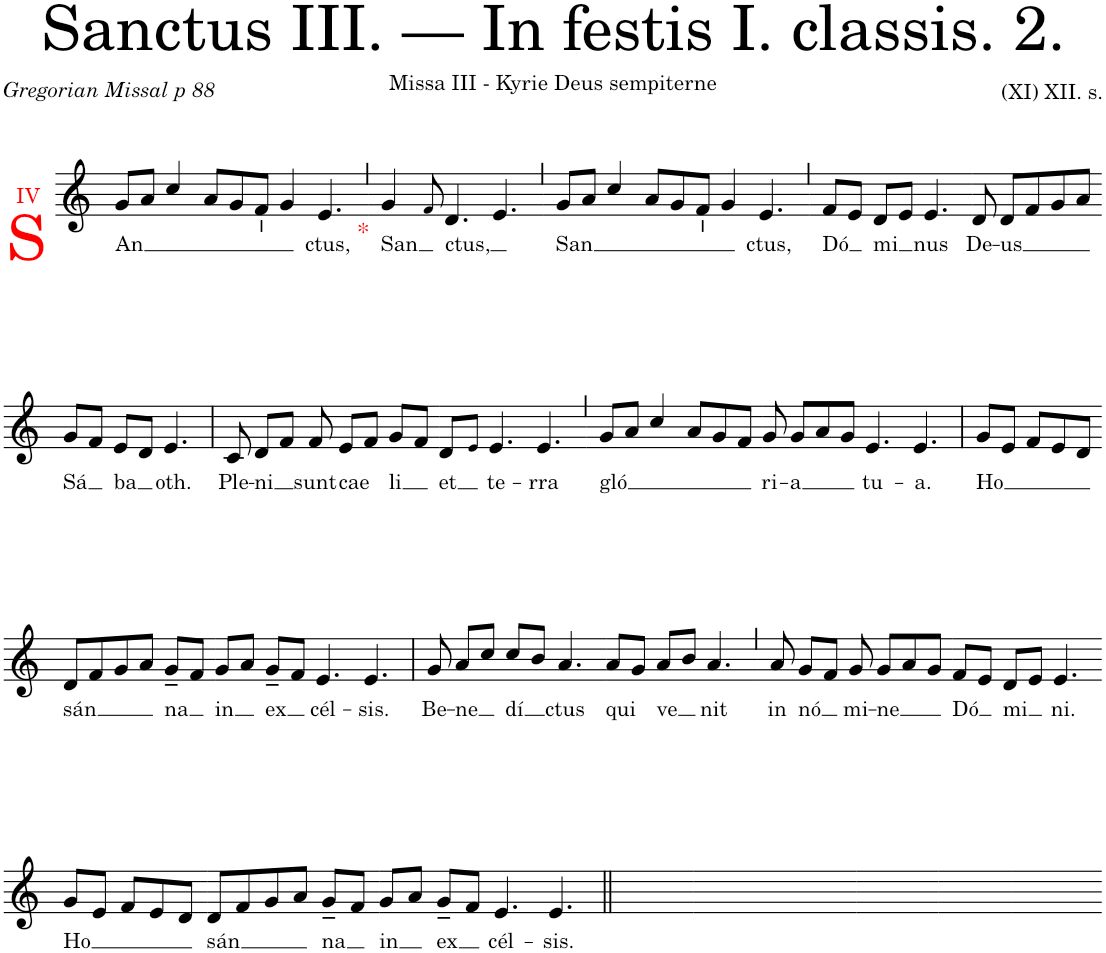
**kern	**text
*part1	*part1
*staff1	*staff1
*I"Soprano	*
*clefG2	*
*k[]	*
*M4/4	*
=1	=1
!LO:TX:a:color=#FF0000:t=IV	!
!LO:TX:b:color=#FF0000:t=S	!
!	!LO:LY:b
8g/L	An
8a/J	.
4cc/	.
8a/L	.
8g/	.
8f/J	.
[8g/	.
8ryy	.
!	!LO:LY:b
4.e/	ctus,
=2`	=2`
!LO:TX:b:color=#FF0000:t=*	!
!	!LO:LY:b
4g/	San
8g/]	.
8f!/	.
!	!LO:LY:b
4.d/	ctus,
[4e/	.
=3`	=3`
!	!LO:LY:b
8g/L	San
8e/]	.
8a/J	.
4cc/	.
8a/L	.
8g/	.
8f/J	.
[8g/	.
!	!LO:LY:b
4.e/	ctus,
=4`	=4`
!	!LO:LY:b
8f/L	Dó
8g/]	.
8e/J	.
!	!LO:LY:b
8d/L	mi
8e/J	.
!	!LO:LY:b
4.e/	nus
=5-	=5-
!	!LO:LY:b
8d/	De-
!	!LO:LY:b
8d/L	-us
8f/	.
8g/	.
8a/J	.
!!LO:LB:g=z
=6-	=6-
!	!LO:LY:b
8g/L	Sá
8f/J	.
!	!LO:LY:b
8e/L	ba
8d/J	.
!	!LO:LY:b
4.e/	oth.
=7	=7
!	!LO:LY:b
8c/	Ple-
!	!LO:LY:b
8d/L	-ni
8f/J	.
!	!LO:LY:b
8f/	sunt
!	!LO:LY:b
8e/L	cae
8f/J	.
!	!LO:LY:b
8g/L	li
8f/J	.
=8-	=8-
!	!LO:LY:b
8d/L	et
8e!/J	.
!	!LO:LY:b
4.e/	te-
!	!LO:LY:b
4.e/	-rra
=9`	=9`
!	!LO:LY:b
8g/L	gló
8a/J	.
4cc/	.
8a/L	.
8g/	.
8f/J	.
=10-	=10-
!	!LO:LY:b
8g/	ri-
!	!LO:LY:b
8g/L	-a
8a/	.
8g/J	.
!	!LO:LY:b
4.e/	tu-
!	!LO:LY:b
[8e/	-a.
=11	=11
!	!LO:LY:b
8g/L	Ho
4e/]	.
8e/J	.
8f/L	.
8e/	.
8d/J	.
!!LO:LB:g=z
=12-	=12-
!	!LO:LY:b
8d/L	sán
8f/	.
8g/	.
8a/J	.
!	!LO:LY:b
8g~/L	na
8f/J	.
=13-	=13-
!	!LO:LY:b
8g/L	in
8a/J	.
!	!LO:LY:b
8g~/L	ex
8f/J	.
!	!LO:LY:b
4.e/	cél-
!	!LO:LY:b
[8e/	-sis.
=14	=14
!	!LO:LY:b
8g/	Be-
4e/]	.
!	!LO:LY:b
8a/L	-ne
8cc/J	.
!	!LO:LY:b
8cc/L	dí
8b/J	.
!	!LO:LY:b
4.a/	ctus
=15-	=15-
!	!LO:LY:b
8a/L	qui
8g/J	.
!	!LO:LY:b
8a/L	ve
8b/J	.
!	!LO:LY:b
4.a/	nit
=16`	=16`
!	!LO:LY:b
8a/	in
!	!LO:LY:b
8g/L	nó
8f/J	.
!	!LO:LY:b
8g/	mi-
!	!LO:LY:b
8g/L	-ne
8a/	.
8g/J	.
=17-	=17-
!	!LO:LY:b
8f/L	Dó
8e/J	.
!	!LO:LY:b
8d/L	mi
8e/J	.
!	!LO:LY:b
4.e/	ni.
!!LO:LB:g=z
=18-	=18-
!	!LO:LY:b
8g/L	Ho
8e/J	.
8f/L	.
8e/	.
8d/J	.
=19-	=19-
!	!LO:LY:b
8d/L	sán
8f/	.
8g/	.
8a/J	.
!	!LO:LY:b
8g~/L	na
8f/J	.
=20-	=20-
!	!LO:LY:b
8g/L	in
8a/J	.
!	!LO:LY:b
8g~/L	ex
8f/J	.
!	!LO:LY:b
4.e/	cél-
!	!LO:LY:b
[8e/	-sis.
=21||	=21||
1ryy	.
4e/]	.
=22-	=22-
1ryy	.
=23-	=23-
1ryy	.
=24-	=24-
1ryy	.
=25-	=25-
1ryy	.
=26-	=26-
1ryy	.
=-	=-
*-	*-
